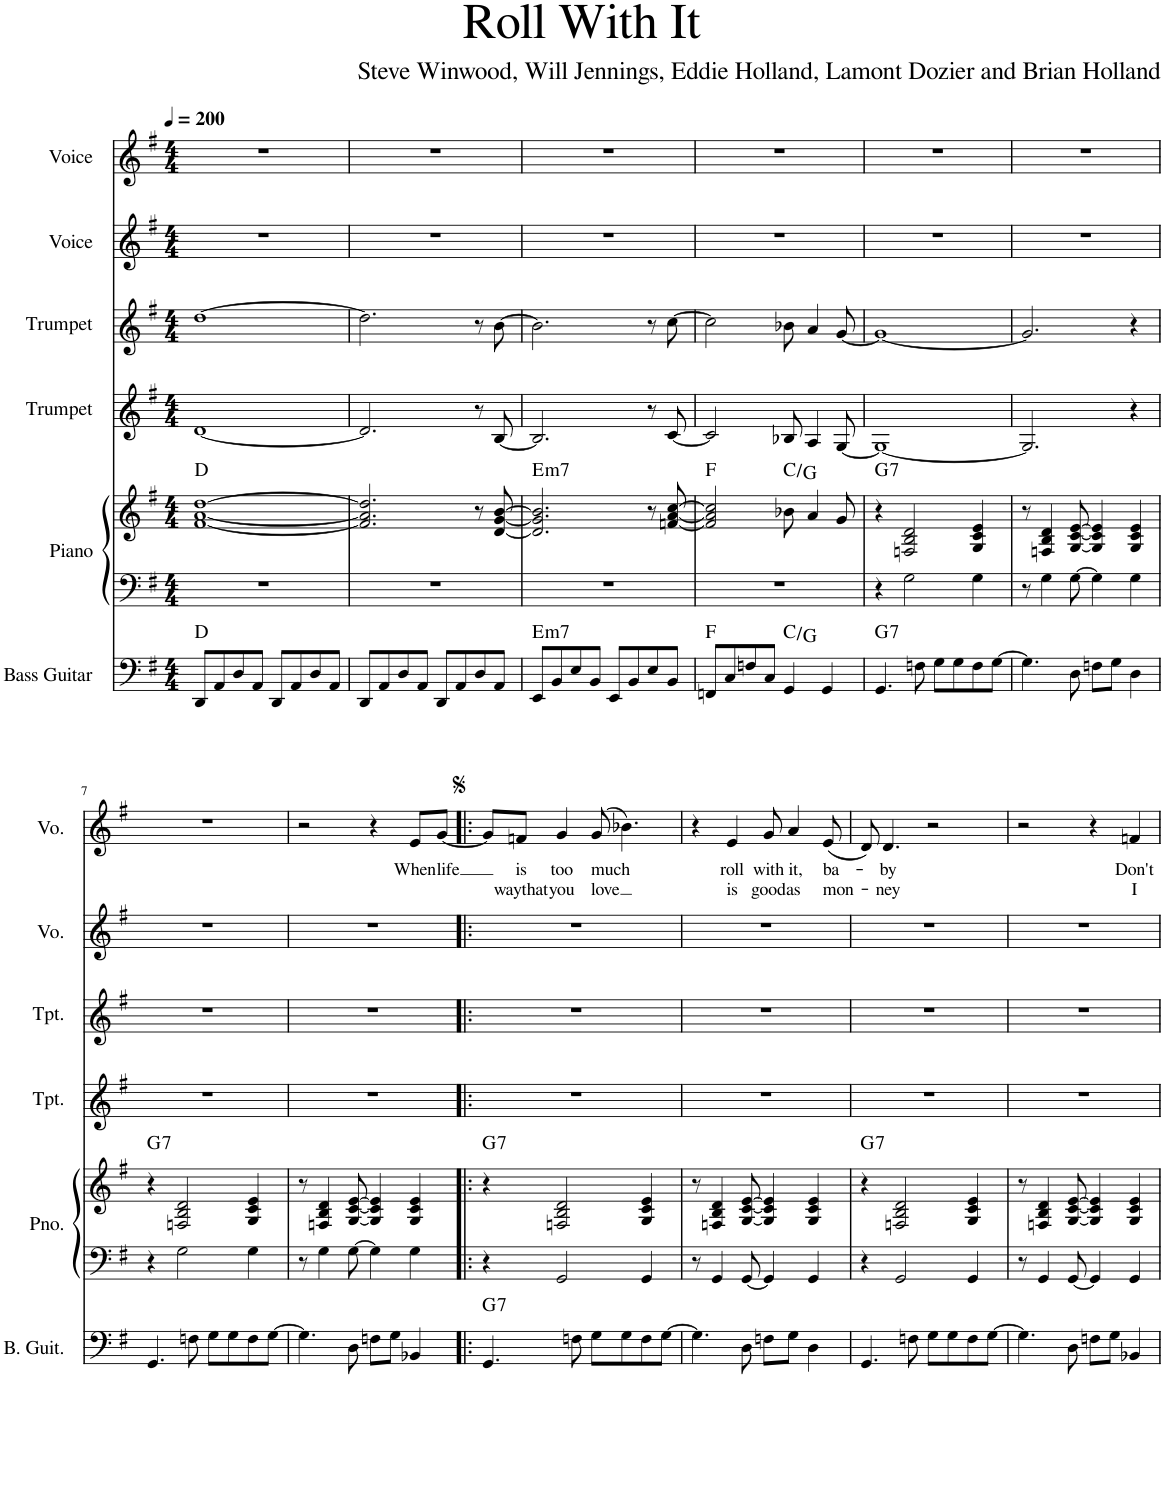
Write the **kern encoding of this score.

**kern	**harte	**kern	**kern	**harte	**kern	**kern	**kern	**kern	**text	**text
*part6	*part6	*part5	*part5	*part5	*part4	*part3	*part2	*part1	*part1	*part1
*staff7	*	*staff6	*staff5	*	*staff4	*staff3	*staff2	*staff1	*staff1	*staff1
*I"Bass Guitar	*	*I"Piano	*	*	*I"Trumpet	*I"Trumpet	*I"Voice	*I"Voice	*	*
*I'B. Guit.	*	*I'Pno.	*	*	*I'Tpt.	*I'Tpt.	*I'Vo.	*I'Vo.	*	*
*clefF4	*	*clefF4	*clefG2	*	*clefG2	*clefG2	*clefG2	*clefG2	*	*
*Trd7c12	*	*	*	*	*Trd1c2	*Trd1c2	*	*	*	*
*k[f#]	*	*k[f#]	*k[f#]	*	*k[f#]	*k[f#]	*k[f#]	*k[f#]	*	*
*M4/4	*	*M4/4	*M4/4	*	*M4/4	*M4/4	*M4/4	*M4/4	*	*
*MM200	*	*MM200	*MM200	*	*MM200	*MM200	*MM200	*MM200	*	*
=1	=1	=1	=1	=1	=1	=1	=1	=1	=1	=1
8DD/L	D:maj	1r	[1f# [1a [1dd	D:maj	[1d	[1dd	1r	1r	.	.
8AA/	.	.	.	.	.	.	.	.	.	.
8D/	.	.	.	.	.	.	.	.	.	.
8AA/J	.	.	.	.	.	.	.	.	.	.
8DD/L	.	.	.	.	.	.	.	.	.	.
8AA/	.	.	.	.	.	.	.	.	.	.
8D/	.	.	.	.	.	.	.	.	.	.
8AA/J	.	.	.	.	.	.	.	.	.	.
=2	=2	=2	=2	=2	=2	=2	=2	=2	=2	=2
8DD/L	.	1r	2.f#/] 2.a/] 2.dd/]	.	2.d/]	2.dd\]	1r	1r	.	.
8AA/	.	.	.	.	.	.	.	.	.	.
8D/	.	.	.	.	.	.	.	.	.	.
8AA/J	.	.	.	.	.	.	.	.	.	.
8DD/L	.	.	.	.	.	.	.	.	.	.
8AA/	.	.	.	.	.	.	.	.	.	.
8D/	.	.	8r	.	8r	8r	.	.	.	.
8AA/J	.	.	[8d/ [8g/ [8b/	.	[8B/	[8b\	.	.	.	.
=3	=3	=3	=3	=3	=3	=3	=3	=3	=3	=3
!	!LO:H:kt=m7	!	!	!LO:H:kt=m7	!	!	!	!	!	!
8EE/L	E:min7	1r	2.d/] 2.g/] 2.b/]	E:min7	2.B/]	2.b\]	1r	1r	.	.
8BB/	.	.	.	.	.	.	.	.	.	.
8E/	.	.	.	.	.	.	.	.	.	.
8BB/J	.	.	.	.	.	.	.	.	.	.
8EE/L	.	.	.	.	.	.	.	.	.	.
8BB/	.	.	.	.	.	.	.	.	.	.
8E/	.	.	8r	.	8r	8r	.	.	.	.
8BB/J	.	.	[8fn/ [8a/ [8cc/	.	[8c/	[8cc\	.	.	.	.
=4	=4	=4	=4	=4	=4	=4	=4	=4	=4	=4
8FFn/L	F:maj	1r	2f/] 2a/] 2cc/]	F:maj	2c/]	2cc\]	1r	1r	.	.
8C/	.	.	.	.	.	.	.	.	.	.
8Fn/	.	.	.	.	.	.	.	.	.	.
8C/J	.	.	.	.	.	.	.	.	.	.
4GG/	C:maj/5	.	8b-X\	C:maj/5	8B-X/	8b-X\	.	.	.	.
.	.	.	4a/	.	4A/	4a/	.	.	.	.
4GG/	.	.	.	.	.	.	.	.	.	.
.	.	.	8g/	.	[8G/	[8g/	.	.	.	.
=5	=5	=5	=5	=5	=5	=5	=5	=5	=5	=5
!	!LO:H:kt=7	!	!	!LO:H:kt=7	!	!	!	!	!	!
4.GG/	G:7	4r	4r	G:7	1G_	1g_	1r	1r	.	.
.	.	2G\	2Fn/ 2B/ 2d/	.	.	.	.	.	.	.
8Fn\	.	.	.	.	.	.	.	.	.	.
8G\L	.	.	.	.	.	.	.	.	.	.
8G\	.	.	.	.	.	.	.	.	.	.
8F\	.	4G\	4G/ 4c/ 4e/	.	.	.	.	.	.	.
[8G\J	.	.	.	.	.	.	.	.	.	.
=6	=6	=6	=6	=6	=6	=6	=6	=6	=6	=6
4.G\]	.	8r	8r	.	2.G/]	2.g/]	1r	1r	.	.
.	.	4G\	4Fn/ 4B/ 4d/	.	.	.	.	.	.	.
8D\	.	[8G\	[8G/ [8c/ [8e/	.	.	.	.	.	.	.
8Fn\L	.	4G\]	4G/] 4c/] 4e/]	.	.	.	.	.	.	.
8G\J	.	.	.	.	.	.	.	.	.	.
4D\	.	4G\	4G/ 4c/ 4e/	.	4r	4r	.	.	.	.
!!LO:LB:g=z
=7	=7	=7	=7	=7	=7	=7	=7	=7	=7	=7
!	!	!	!	!LO:H:kt=7	!	!	!	!	!	!
4.GG/	.	4r	4r	G:7	1r	1r	1r	1r	.	.
.	.	2G\	2Fn/ 2B/ 2d/	.	.	.	.	.	.	.
8Fn\	.	.	.	.	.	.	.	.	.	.
8G\L	.	.	.	.	.	.	.	.	.	.
8G\	.	.	.	.	.	.	.	.	.	.
8F\	.	4G\	4G/ 4c/ 4e/	.	.	.	.	.	.	.
[8G\J	.	.	.	.	.	.	.	.	.	.
=8	=8	=8	=8	=8	=8	=8	=8	=8	=8	=8
4.G\]	.	8r	8r	.	1r	1r	1r	2r	.	.
.	.	4G\	4Fn/ 4B/ 4d/	.	.	.	.	.	.	.
8D\	.	[8G\	[8G/ [8c/ [8e/	.	.	.	.	.	.	.
8Fn\L	.	4G\]	4G/] 4c/] 4e/]	.	.	.	.	4r	.	.
8G\J	.	.	.	.	.	.	.	.	.	.
!	!	!	!	!	!	!	!	!	!LO:LY:b	!
4BB-X/	.	4G\	4G/ 4c/ 4e/	.	.	.	.	8e/L	When	.
!	!	!	!	!	!	!	!	!	!LO:LY:b	!
.	.	.	.	.	.	.	.	[8g/J	life	.
=9!|:	=9!|:	=9!|:	=9!|:	=9!|:	=9!|:	=9!|:	=9!|:	=9!|:	=9!|:	=9!|:
!	!LO:H:kt=7	!	!	!LO:H:kt=7	!	!	!	!	!	!
4.GG/	G:7	4r	4r	G:7	1r	1r	1r	8g/L]	.	.
!	!	!	!	!	!	!	!	!	!LO:LY:b	!LO:LY:b
.	.	.	.	.	.	.	.	8fn/J	is	waythat
!	!	!	!	!	!	!	!	!	!LO:LY:b	!LO:LY:b
.	.	2GG/	2Fn/ 2B/ 2d/	.	.	.	.	4g/	too	you
8Fn\	.	.	.	.	.	.	.	.	.	.
!	!	!	!	!	!	!	!	!	!LO:LY:b	!LO:LY:b
8G\L	.	.	.	.	.	.	.	(8g/	much	love
8G\	.	.	.	.	.	.	.	4.b-X\)	.	.
8F\	.	4GG/	4G/ 4c/ 4e/	.	.	.	.	.	.	.
[8G\J	.	.	.	.	.	.	.	.	.	.
=10	=10	=10	=10	=10	=10	=10	=10	=10	=10	=10
4.G\]	.	8r	8r	.	1r	1r	1r	4r	.	.
.	.	4GG/	4Fn/ 4B/ 4d/	.	.	.	.	.	.	.
!	!	!	!	!	!	!	!	!	!LO:LY:b	!LO:LY:b
.	.	.	.	.	.	.	.	4e/	roll	is
8D\	.	[8GG/	[8G/ [8c/ [8e/	.	.	.	.	.	.	.
!	!	!	!	!	!	!	!	!	!LO:LY:b	!LO:LY:b
8Fn\L	.	4GG/]	4G/] 4c/] 4e/]	.	.	.	.	8g/	with	good
!	!	!	!	!	!	!	!	!	!LO:LY:b	!LO:LY:b
8G\J	.	.	.	.	.	.	.	4a/	it,	as
4D\	.	4GG/	4G/ 4c/ 4e/	.	.	.	.	.	.	.
!	!	!	!	!	!	!	!	!	!LO:LY:b	!LO:LY:b
.	.	.	.	.	.	.	.	(8e/	ba-	mon-
=11	=11	=11	=11	=11	=11	=11	=11	=11	=11	=11
!	!	!	!	!LO:H:kt=7	!	!	!	!	!	!
4.GG/	.	4r	4r	G:7	1r	1r	1r	8d/)	.	.
!	!	!	!	!	!	!	!	!	!LO:LY:b	!LO:LY:b
.	.	.	.	.	.	.	.	4.d/	-by	-ney
.	.	2GG/	2Fn/ 2B/ 2d/	.	.	.	.	.	.	.
8Fn\	.	.	.	.	.	.	.	.	.	.
8G\L	.	.	.	.	.	.	.	2r	.	.
8G\	.	.	.	.	.	.	.	.	.	.
8F\	.	4GG/	4G/ 4c/ 4e/	.	.	.	.	.	.	.
[8G\J	.	.	.	.	.	.	.	.	.	.
=12	=12	=12	=12	=12	=12	=12	=12	=12	=12	=12
4.G\]	.	8r	8r	.	1r	1r	1r	2r	.	.
.	.	4GG/	4Fn/ 4B/ 4d/	.	.	.	.	.	.	.
8D\	.	[8GG/	[8G/ [8c/ [8e/	.	.	.	.	.	.	.
8Fn\L	.	4GG/]	4G/] 4c/] 4e/]	.	.	.	.	4r	.	.
8G\J	.	.	.	.	.	.	.	.	.	.
!	!	!	!	!	!	!	!	!	!LO:LY:b	!LO:LY:b
4BB-X/	.	4GG/	4G/ 4c/ 4e/	.	.	.	.	4fn/	Don't	I
=	=	=	=	=	=	=	=	=	=	=
*-	*-	*-	*-	*-	*-	*-	*-	*-	*-	*-
